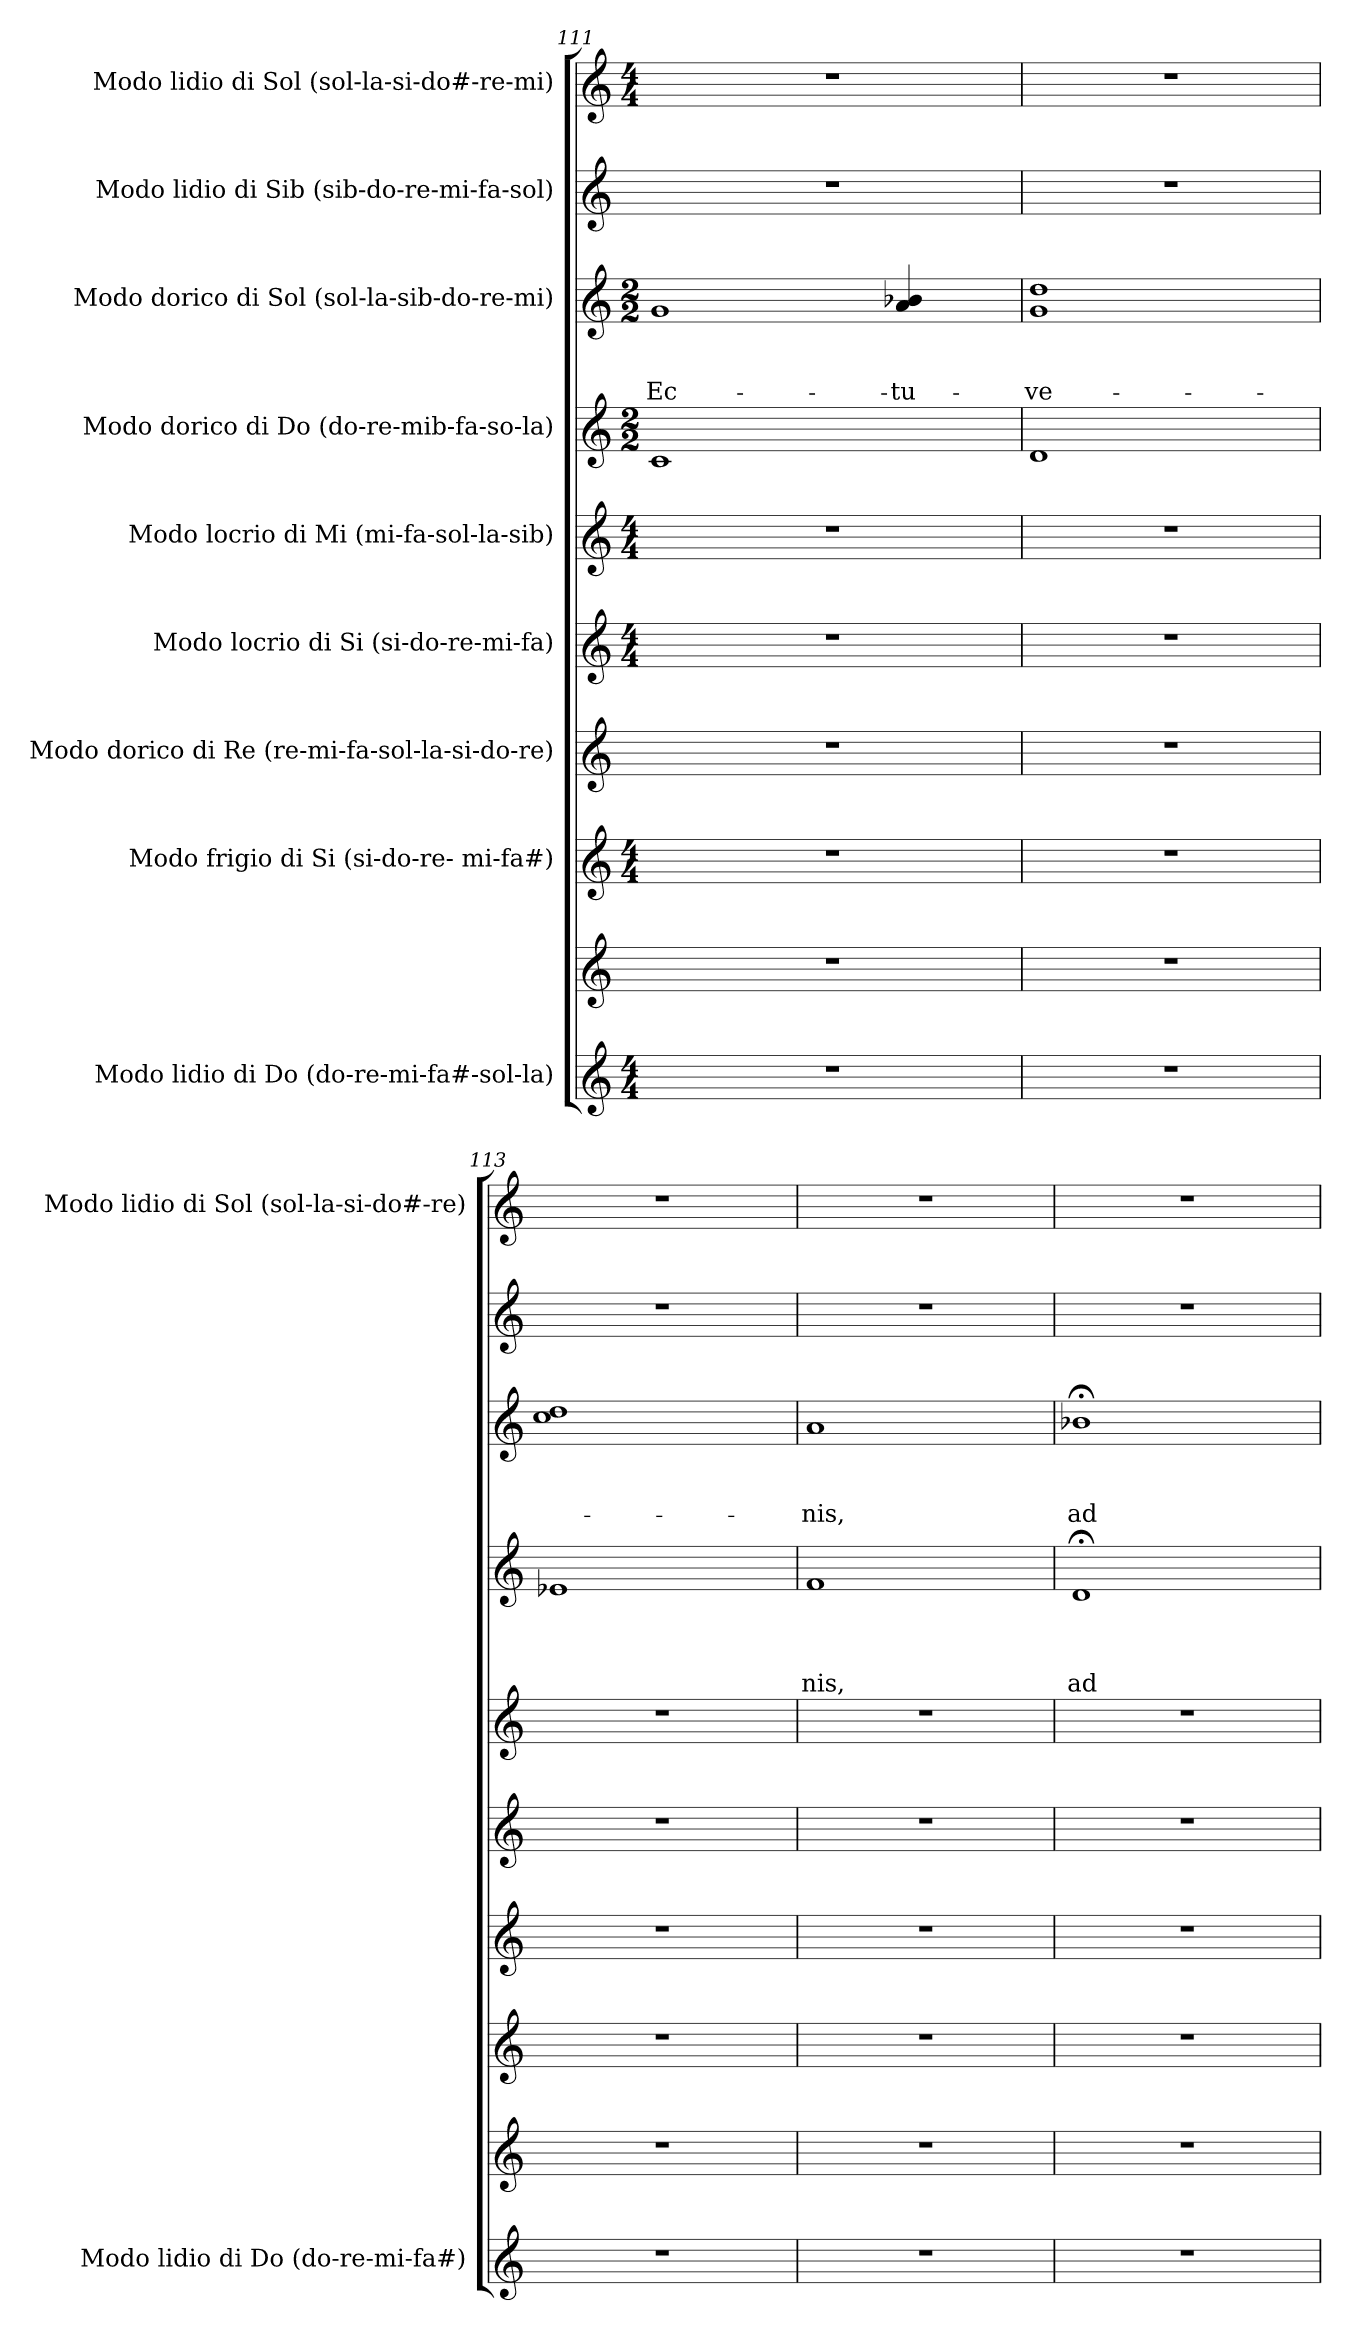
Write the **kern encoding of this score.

**kern	**kern	**kern	**kern	**kern	**kern	**kern	**text	**text	**text	**text	**kern	**text	**text	**text	**kern	**kern
*part10	*part9	*part8	*part7	*part6	*part5	*part4	*part4	*part4	*part4	*part4	*part3	*part3	*part3	*part3	*part2	*part1
*staff10	*staff9	*staff8	*staff7	*staff6	*staff5	*staff4	*staff4	*staff4	*staff4	*staff4	*staff3	*staff3	*staff3	*staff3	*staff2	*staff1
*I"Modo lidio di Do (do-re-mi-fa#-sol-la)	*	*I"Modo frigio di Si (si-do-re- mi-fa#)	*I"Modo dorico di Re (re-mi-fa-sol-la-si-do-re)	*I"Modo locrio di Si (si-do-re-mi-fa)	*I"Modo locrio di Mi (mi-fa-sol-la-sib)	*I"Modo dorico di Do (do-re-mib-fa-so-la)	*	*	*	*	*I"Modo dorico di Sol (sol-la-sib-do-re-mi)	*	*	*	*I"Modo lidio di Sib (sib-do-re-mi-fa-sol)	*I"Modo lidio di Sol (sol-la-si-do#-re-mi)
*I'Modo lidio di Do (do-re-mi-fa#)	*	*	*	*	*	*	*	*	*	*	*	*	*	*	*	*I'Modo lidio di Sol (sol-la-si-do#-re)
*clefG2	*clefG2	*clefG2	*clefG2	*clefG2	*clefG2	*clefG2	*	*	*	*	*clefG2	*	*	*	*clefG2	*clefG2
*k[]	*k[]	*k[]	*k[]	*k[]	*k[]	*k[]	*	*	*	*	*k[]	*	*	*	*k[]	*k[]
*C:	*C:	*C:	*C:	*C:	*C:	*C:	*	*	*	*	*C:	*	*	*	*C:	*C:
*M4/4	*	*M4/4	*	*M4/4	*M4/4	*M2/2	*	*	*	*	*M2/2	*	*	*	*	*M4/4
=111	=111	=111	=111	=111	=111	=111	=111	=111	=111	=111	=111	=111	=111	=111	=111	=111
!	!	!	!	!	!	!	!	!	!	!	!	!	!	!LO:LY:b	!	!
*	*	*	*	*	*	*	*	*	*	*	*^	*	*	*	*	*
1r	1r	1r	1r	1r	1r	1c	.	.	.	.	1g	2.ryy	.	.	Ec-	1r	1r
!	!	!	!	!	!	!	!	!	!	!	!	!	!	!	!LO:LY:b	!	!
.	.	.	.	.	.	.	.	.	.	.	.	4a/ 4b-X/	.	.	tu	.	.
=112	=112	=112	=112	=112	=112	=112	=112	=112	=112	=112	=112	=112	=112	=112	=112	=112	=112
!	!	!	!	!	!	!	!	!	!	!	!	!	!	!	!LO:LY:b	!	!
*	*	*	*	*	*	*	*	*	*	*	*v	*v	*	*	*	*	*
1r	1r	1r	1r	1r	1r	1d	.	.	.	.	1g 1dd	.	.	ve-	1r	1r
=113	=113	=113	=113	=113	=113	=113	=113	=113	=113	=113	=113	=113	=113	=113	=113	=113
1r	1r	1r	1r	1r	1r	1e-X	.	.	.	.	1cc 1dd	.	.	.	1r	1r
=114	=114	=114	=114	=114	=114	=114	=114	=114	=114	=114	=114	=114	=114	=114	=114	=114
!	!	!	!	!	!	!	!	!	!	!LO:LY:b	!	!	!	!LO:LY:b	!	!
1r	1r	1r	1r	1r	1r	1f	.	.	.	-nis,	1a	.	.	-nis,	1r	1r
=115	=115	=115	=115	=115	=115	=115	=115	=115	=115	=115	=115	=115	=115	=115	=115	=115
!	!	!	!	!	!	!	!	!	!	!LO:LY:b	!	!	!	!LO:LY:b	!	!
1r	1r	1r	1r	1r	1r	1d;	.	.	.	ad	1b-X;<	.	.	ad	1r	1r
=	=	=	=	=	=	=	=	=	=	=	=	=	=	=	=	=
*-	*-	*-	*-	*-	*-	*-	*-	*-	*-	*-	*-	*-	*-	*-	*-	*-
